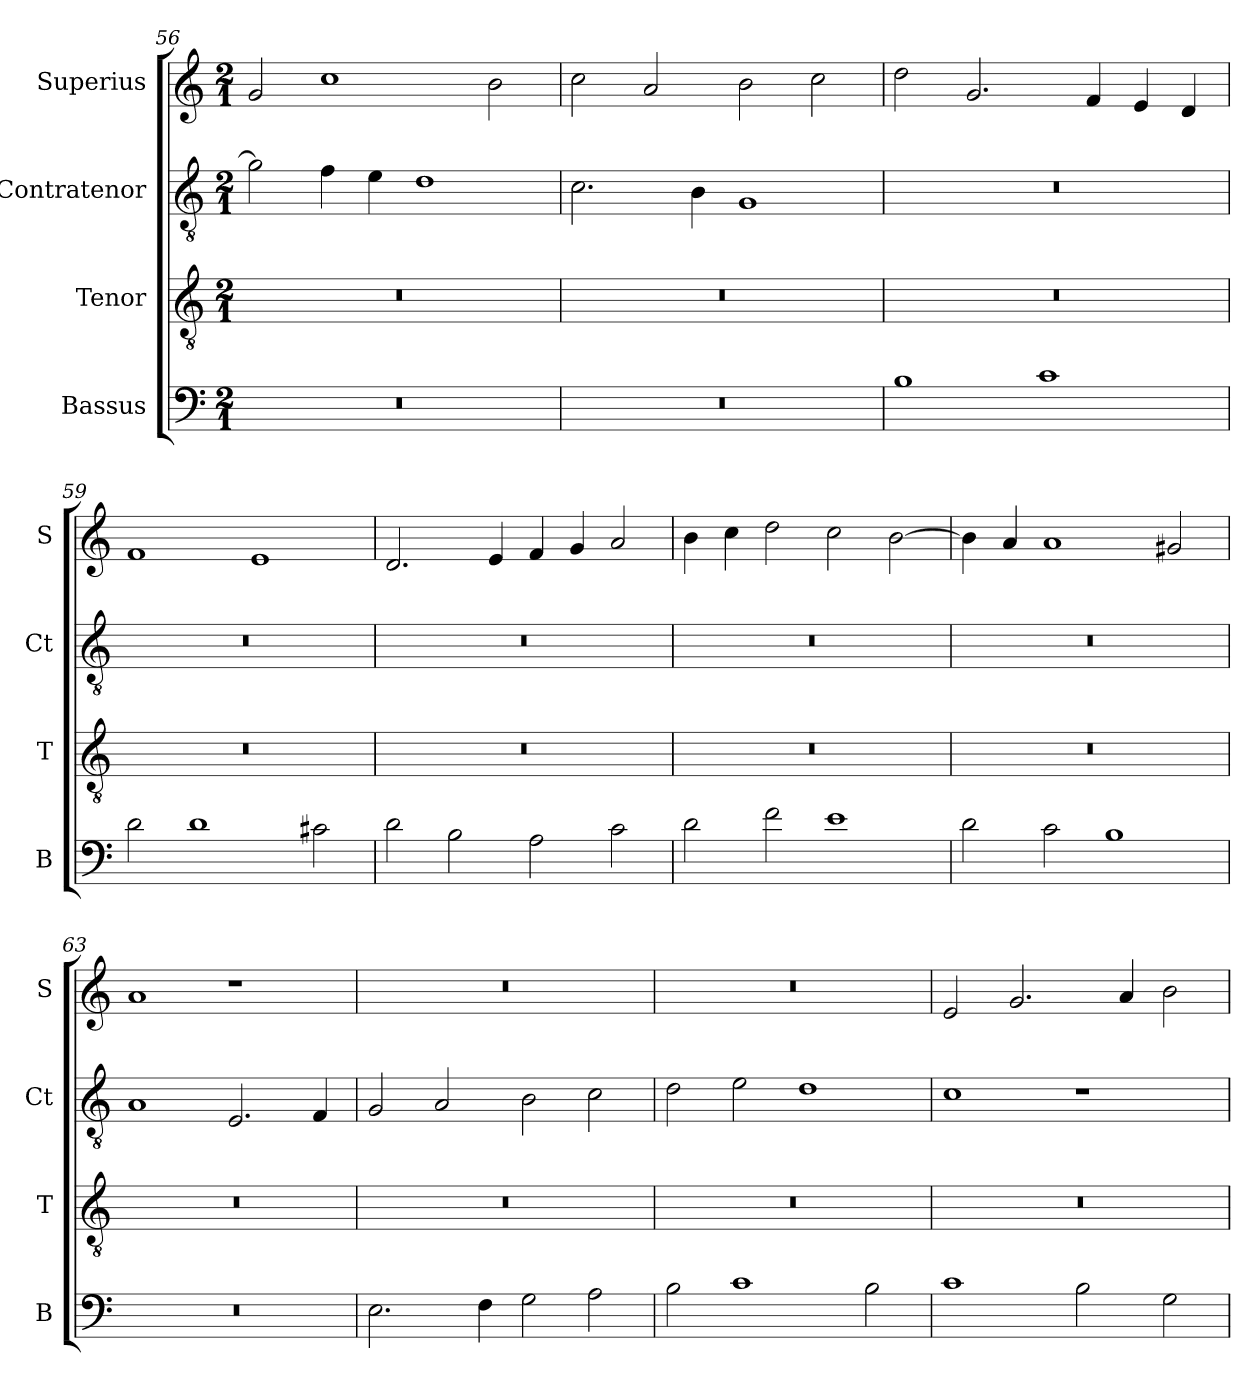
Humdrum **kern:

**kern	**kern	**kern	**kern
*part4	*part3	*part2	*part1
*staff4	*staff3	*staff2	*staff1
*I"Bassus	*I"Tenor	*I"Contratenor	*I"Superius
*I'B	*I'T	*I'Ct	*I'S
*clefF4	*clefGv2	*clefGv2	*clefG2
*k[]	*k[]	*k[]	*k[]
*M2/1	*M2/1	*M2/1	*M2/1
=56	=56	=56	=56
0r	0r	2g\]	2g/
.	.	4f\	1cc
.	.	4e\	.
.	.	1d	.
.	.	.	2b\
=57	=57	=57	=57
0r	0r	2.c\	2cc\
.	.	.	2a/
.	.	4B\	.
.	.	1G	2b\
.	.	.	2cc\
=58	=58	=58	=58
1B	0r	0r	2dd\
.	.	.	2.g/
1c	.	.	.
.	.	.	4f/
.	.	.	4e/
.	.	.	4d/
=59	=59	=59	=59
2d\	0r	0r	1f
1d	.	.	.
.	.	.	1e
2c#X\	.	.	.
=60	=60	=60	=60
2d\	0r	0r	2.d/
2B\	.	.	.
.	.	.	4e/
2A\	.	.	4f/
.	.	.	4g/
2c\	.	.	2a/
=61	=61	=61	=61
2d\	0r	0r	4b\
.	.	.	4cc\
2f\	.	.	2dd\
1e	.	.	2cc\
.	.	.	[2b\
=62	=62	=62	=62
2d\	0r	0r	4b\]
.	.	.	4a/
2c\	.	.	1a
1B	.	.	.
.	.	.	2g#X/
=63	=63	=63	=63
0r	0r	1A	1a
.	.	2.E/	1r
.	.	4F/	.
=64	=64	=64	=64
2.E\	0r	2G/	0r
.	.	2A/	.
4F\	.	.	.
2G\	.	2B\	.
2A\	.	2c\	.
=65	=65	=65	=65
2B\	0r	2d\	0r
1c	.	2e\	.
.	.	1d	.
2B\	.	.	.
=66	=66	=66	=66
1c	0r	1c	2e/
.	.	.	2.g/
2B\	.	1r	.
.	.	.	4a/
2G\	.	.	2b\
=	=	=	=
*-	*-	*-	*-
